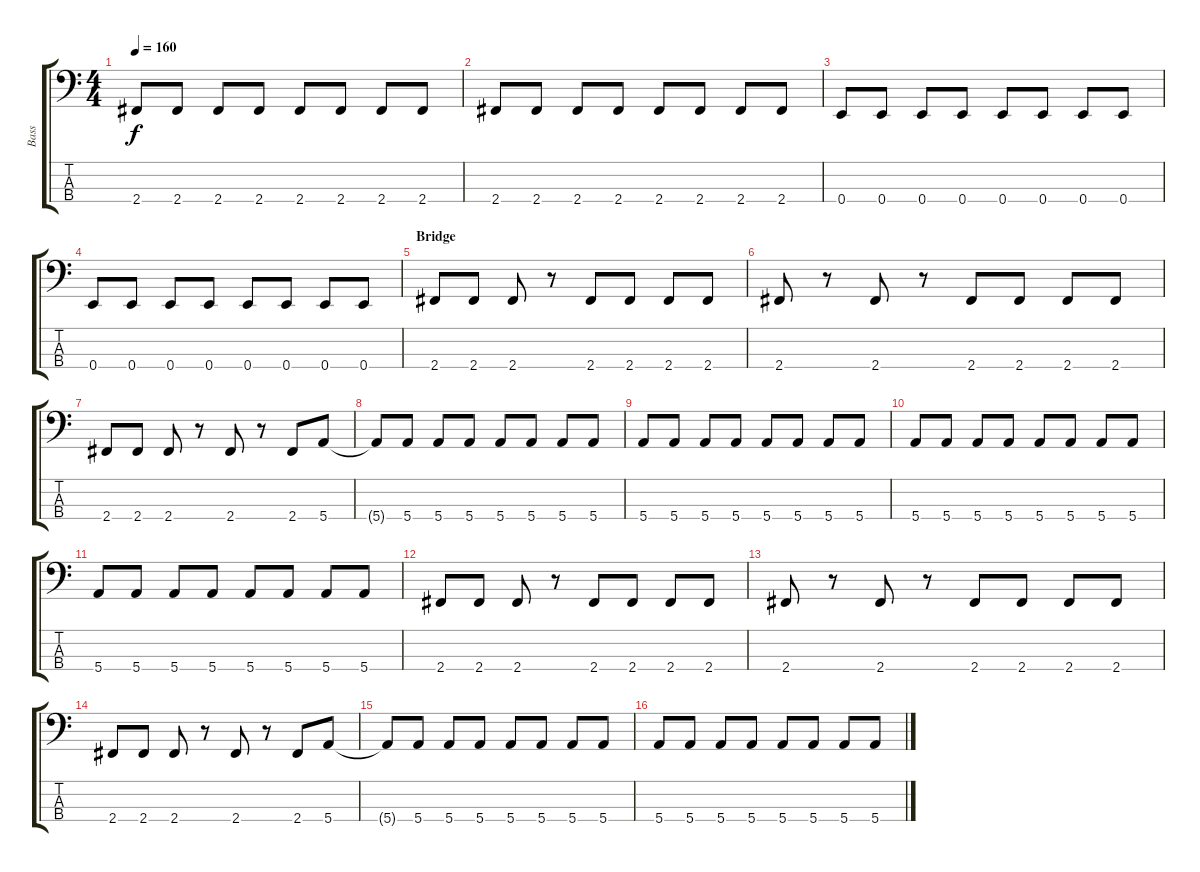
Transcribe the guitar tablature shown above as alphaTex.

\track ("Bass" "Bass") {instrument electricbassfinger}
\staff {score tabs}
\tuning (G2 D2 A1 E1) {hide}
\ts (4 4)
\tempo 160
\clef f4
\ks c
2.4.8{dy f} 2.4.8 2.4.8 2.4.8 2.4.8 2.4.8 2.4.8 2.4.8 |
2.4.8 2.4.8 2.4.8 2.4.8 2.4.8 2.4.8 2.4.8 2.4.8 |
0.4.8 0.4.8 0.4.8 0.4.8 0.4.8 0.4.8 0.4.8 0.4.8 |
0.4.8 0.4.8 0.4.8 0.4.8 0.4.8 0.4.8 0.4.8 0.4.8 |
\section ("" "Bridge")
2.4.8 2.4.8 2.4.8 r.8 2.4.8 2.4.8 2.4.8 2.4.8 |
2.4.8 r.8 2.4.8 r.8 2.4.8 2.4.8 2.4.8 2.4.8 |
2.4.8 2.4.8 2.4.8 r.8 2.4.8 r.8 2.4.8 5.4.8 |
5.4{t}.8 5.4.8 5.4.8 5.4.8 5.4.8 5.4.8 5.4.8 5.4.8 |
5.4.8 5.4.8 5.4.8 5.4.8 5.4.8 5.4.8 5.4.8 5.4.8 |
5.4.8 5.4.8 5.4.8 5.4.8 5.4.8 5.4.8 5.4.8 5.4.8 |
5.4.8 5.4.8 5.4.8 5.4.8 5.4.8 5.4.8 5.4.8 5.4.8 |
2.4.8 2.4.8 2.4.8 r.8 2.4.8 2.4.8 2.4.8 2.4.8 |
2.4.8 r.8 2.4.8 r.8 2.4.8 2.4.8 2.4.8 2.4.8 |
2.4.8 2.4.8 2.4.8 r.8 2.4.8 r.8 2.4.8 5.4.8 |
5.4{t}.8 5.4.8 5.4.8 5.4.8 5.4.8 5.4.8 5.4.8 5.4.8 |
5.4.8 5.4.8 5.4.8 5.4.8 5.4.8 5.4.8 5.4.8 5.4.8
